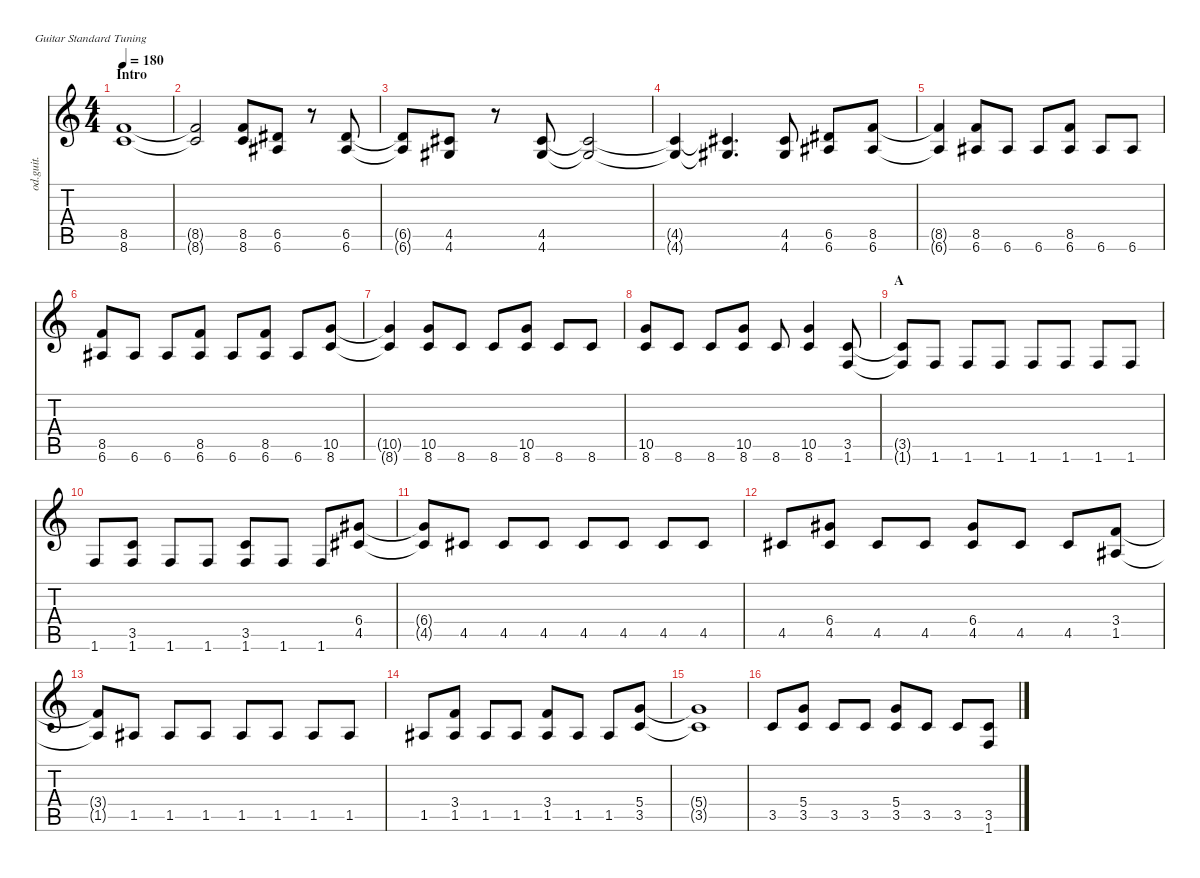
\defaultSystemsLayout 4
\hideDynamics
\bracketExtendMode nobrackets
\track ("Base" "od.guit.") {instrument overdrivenguitar}
\staff {score tabs}
\tuning (E4 B3 G3 D3 A2 E2)
\ts (4 4)
\section ("" "Intro")
\tempo 180
\clef g2
\ks c
(8.5 8.6).1{dy f instrument overdrivenguitar} |
(8.5{t} 8.6{t}).2 (8.5 8.6).8 (6.5{acc #} 6.6{acc #}).8 r.8 (6.5{acc #} 6.6{acc #}).8 |
(6.5{t acc #} 6.6{t acc #}).8 (4.5{acc #} 4.6{acc #}).8 r.8 (4.5{acc #} 4.6{acc #}).8 (4.5{t acc #} 4.6{t acc #}).2 |
(4.5{t acc #} 4.6{t acc #}).4 (4.5{t acc #} 4.6{t acc #}).4{d} (4.5{acc #} 4.6{acc #}).8 (6.5{acc #} 6.6{acc #}).8 (8.5 6.6{acc #}).8 |
(8.5{t} 6.6{t acc #}).4 (8.5 6.6{acc #}).8 6.6{acc #}.8 6.6{acc #}.8 (8.5 6.6{acc #}).8 6.6{acc #}.8 6.6{acc #}.8 |
(8.5 6.6{acc #}).8 6.6{acc #}.8 6.6{acc #}.8 (8.5 6.6{acc #}).8 6.6{acc #}.8 (8.5 6.6{acc #}).8 6.6{acc #}.8 (10.5 8.6).8 |
(10.5{t} 8.6{t}).4 (10.5 8.6).8 8.6.8 8.6.8 (10.5 8.6).8 8.6.8 8.6.8 |
(10.5 8.6).8 8.6.8 8.6.8 (10.5 8.6).8 8.6.8 (10.5 8.6).4 (3.5 1.6).8 |
\section ("" "A")
(3.5{t} 1.6{t}).8 1.6.8 1.6.8 1.6.8 1.6.8 1.6.8 1.6.8 1.6.8 |
1.6.8 (3.5 1.6).8 1.6.8 1.6.8 (3.5 1.6).8 1.6.8 1.6.8 (6.4{acc #} 4.5{acc #}).8 |
(6.4{t acc #} 4.5{t acc #}).8 4.5{acc #}.8 4.5{acc #}.8 4.5{acc #}.8 4.5{acc #}.8 4.5{acc #}.8 4.5{acc #}.8 4.5{acc #}.8 |
4.5{acc #}.8 (6.4{acc #} 4.5{acc #}).8 4.5{acc #}.8 4.5{acc #}.8 (6.4{acc #} 4.5{acc #}).8 4.5{acc #}.8 4.5{acc #}.8 (3.4 1.5{acc #}).8 |
(3.4{t} 1.5{t acc #}).8 1.5{acc #}.8 1.5{acc #}.8 1.5{acc #}.8 1.5{acc #}.8 1.5{acc #}.8 1.5{acc #}.8 1.5{acc #}.8 |
1.5{acc #}.8 (3.4 1.5{acc #}).8 1.5{acc #}.8 1.5{acc #}.8 (3.4 1.5{acc #}).8 1.5{acc #}.8 1.5{acc #}.8 (5.4 3.5).8 |
(5.4{t} 3.5{t}).1 |
3.5.8 (5.4 3.5).8 3.5.8 3.5.8 (5.4 3.5).8 3.5.8 3.5.8 (3.5 1.6).8
